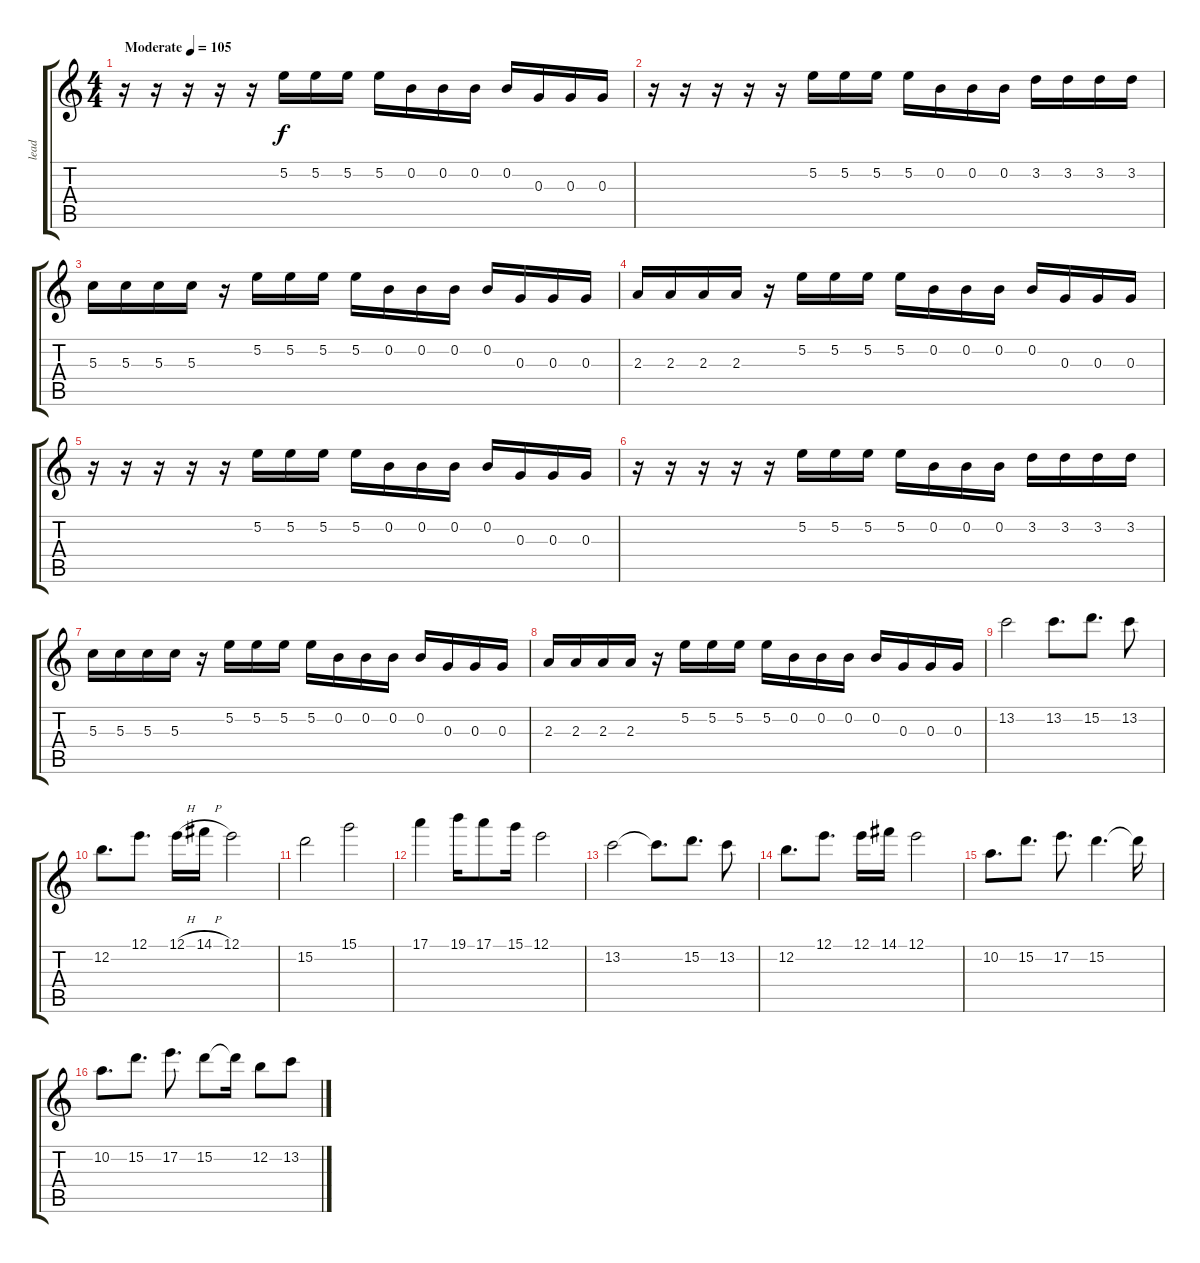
\track ("lead" "lead") {instrument distortionguitar}
\staff {score tabs}
\tuning (E4 B3 G3 D3 A2 E2) {hide}
\ts (4 4)
\tempo (105 "Moderate")
\clef g2
\ks c
r.16{dy f instrument distortionguitar} r.16 r.16 r.16 r.16 5.2.16 5.2.16 5.2.16 5.2.16 0.2.16 0.2.16 0.2.16 0.2.16 0.3.16 0.3.16 0.3.16 |
r.16 r.16 r.16 r.16 r.16 5.2.16 5.2.16 5.2.16 5.2.16 0.2.16 0.2.16 0.2.16 3.2.16 3.2.16 3.2.16 3.2.16 |
5.3.16 5.3.16 5.3.16 5.3.16 r.16 5.2.16 5.2.16 5.2.16 5.2.16 0.2.16 0.2.16 0.2.16 0.2.16 0.3.16 0.3.16 0.3.16 |
2.3.16 2.3.16 2.3.16 2.3.16 r.16 5.2.16 5.2.16 5.2.16 5.2.16 0.2.16 0.2.16 0.2.16 0.2.16 0.3.16 0.3.16 0.3.16 |
r.16 r.16 r.16 r.16 r.16 5.2.16 5.2.16 5.2.16 5.2.16 0.2.16 0.2.16 0.2.16 0.2.16 0.3.16 0.3.16 0.3.16 |
r.16 r.16 r.16 r.16 r.16 5.2.16 5.2.16 5.2.16 5.2.16 0.2.16 0.2.16 0.2.16 3.2.16 3.2.16 3.2.16 3.2.16 |
5.3.16 5.3.16 5.3.16 5.3.16 r.16 5.2.16 5.2.16 5.2.16 5.2.16 0.2.16 0.2.16 0.2.16 0.2.16 0.3.16 0.3.16 0.3.16 |
2.3.16 2.3.16 2.3.16 2.3.16 r.16 5.2.16 5.2.16 5.2.16 5.2.16 0.2.16 0.2.16 0.2.16 0.2.16 0.3.16 0.3.16 0.3.16 |
13.2.2 13.2.8{d} 15.2.8{d} 13.2.8 |
12.2.8{d} 12.1.8{d} 12.1{h}.16 14.1{h}.16 12.1.2 |
15.2.2 15.1.2 |
17.1.4 19.1.16 17.1.8 15.1.16 12.1.2 |
13.2.2 13.2{t}.8{d} 15.2.8{d} 13.2.8 |
12.2.8{d} 12.1.8{d} 12.1.16 14.1.16 12.1.2 |
10.2.8{d} 15.2.8{d} 17.2.8{d} 15.2.4{d} 15.2{t}.16 |
10.2.8{d} 15.2.8{d} 17.2.8{d} 15.2.8 15.2{t}.16 12.2.8 13.2.8
